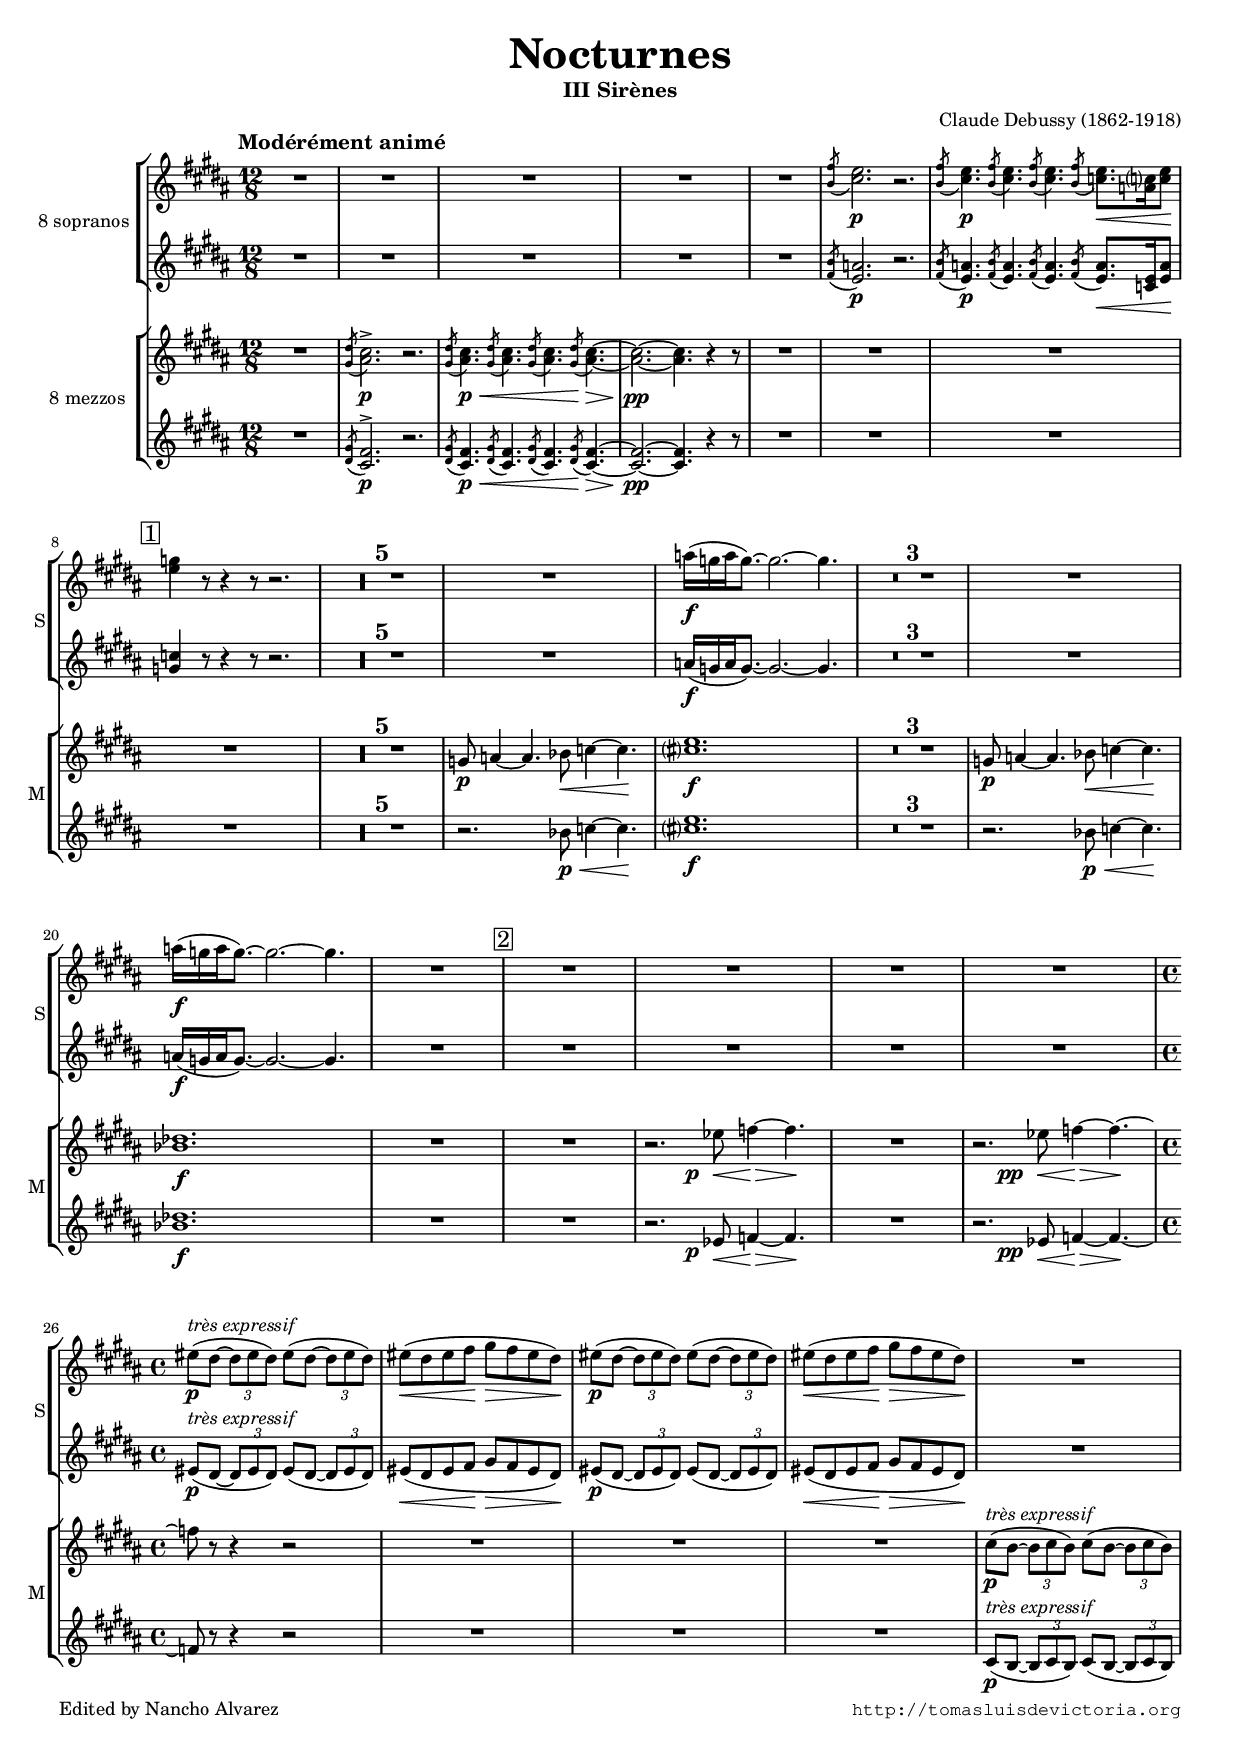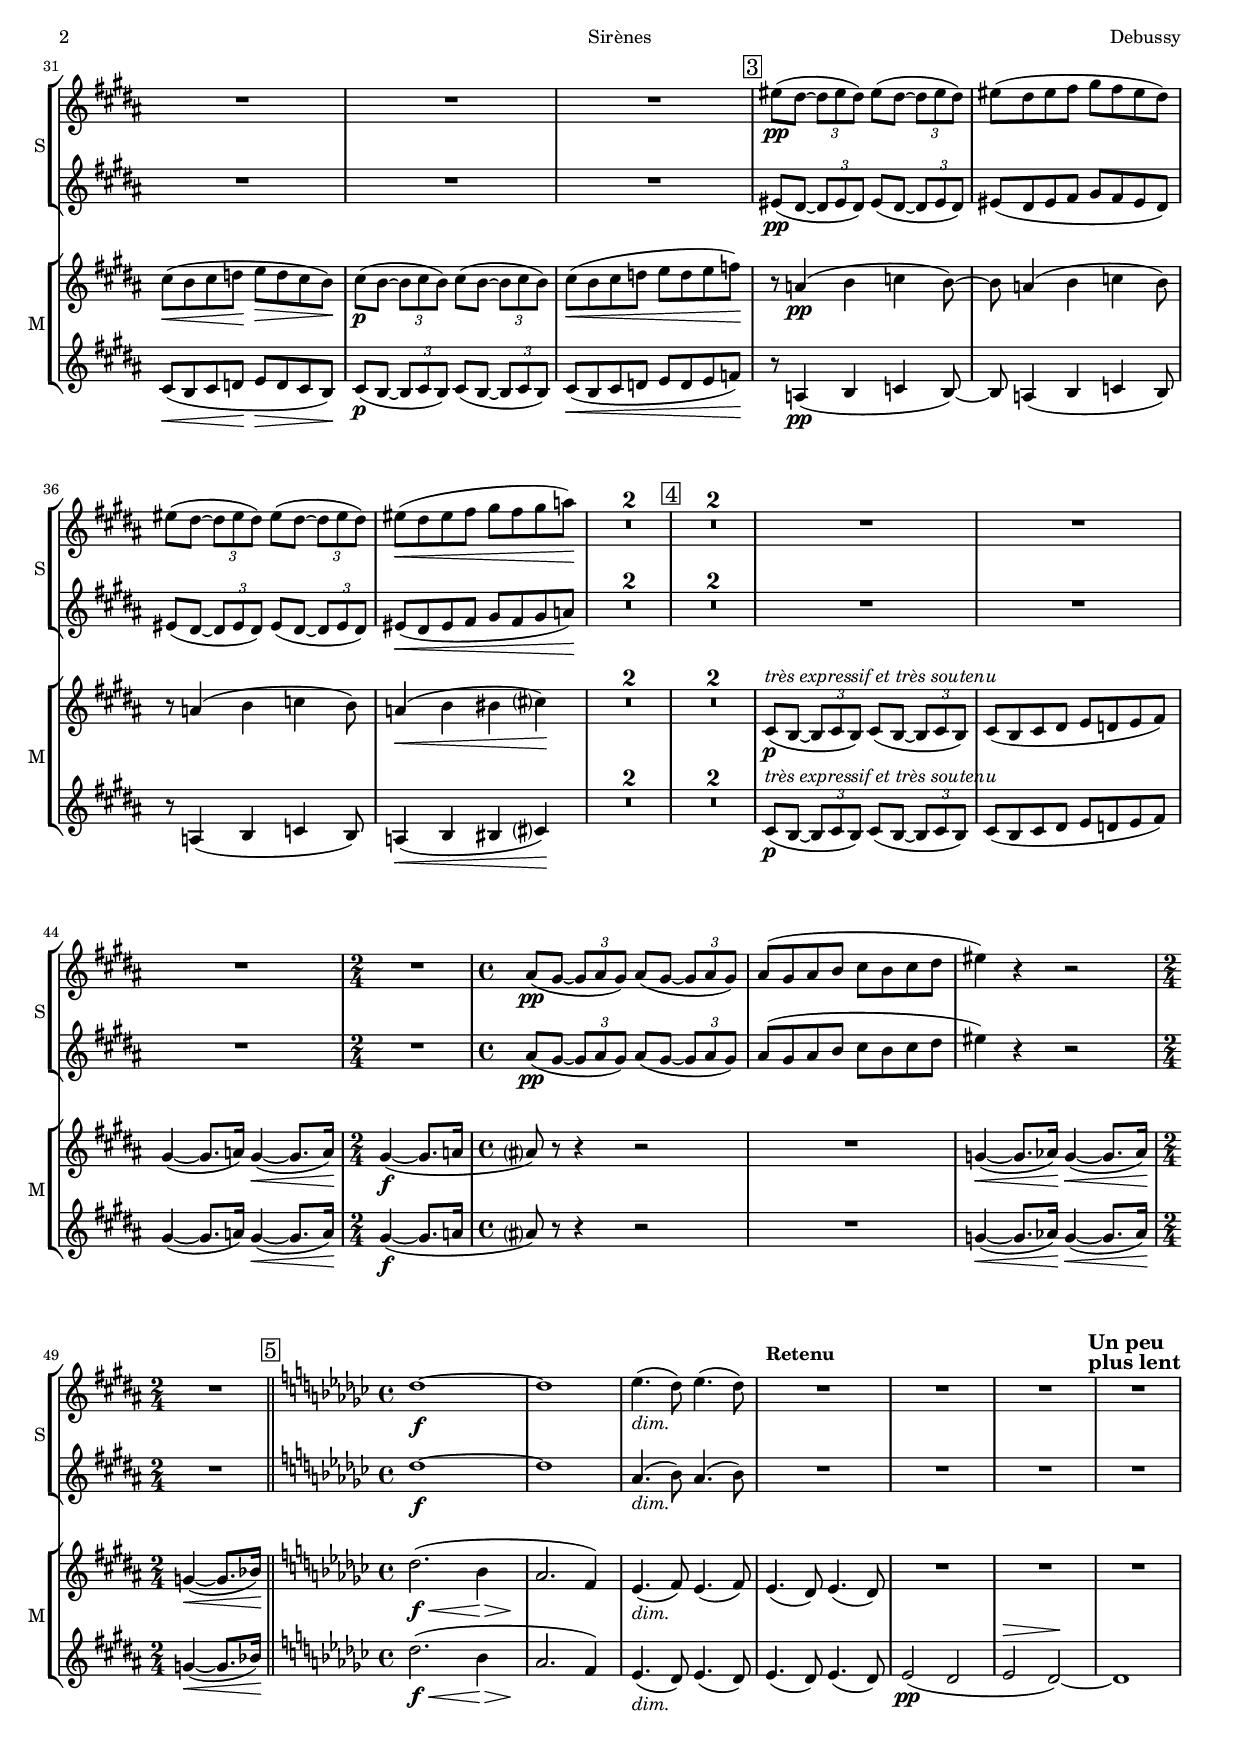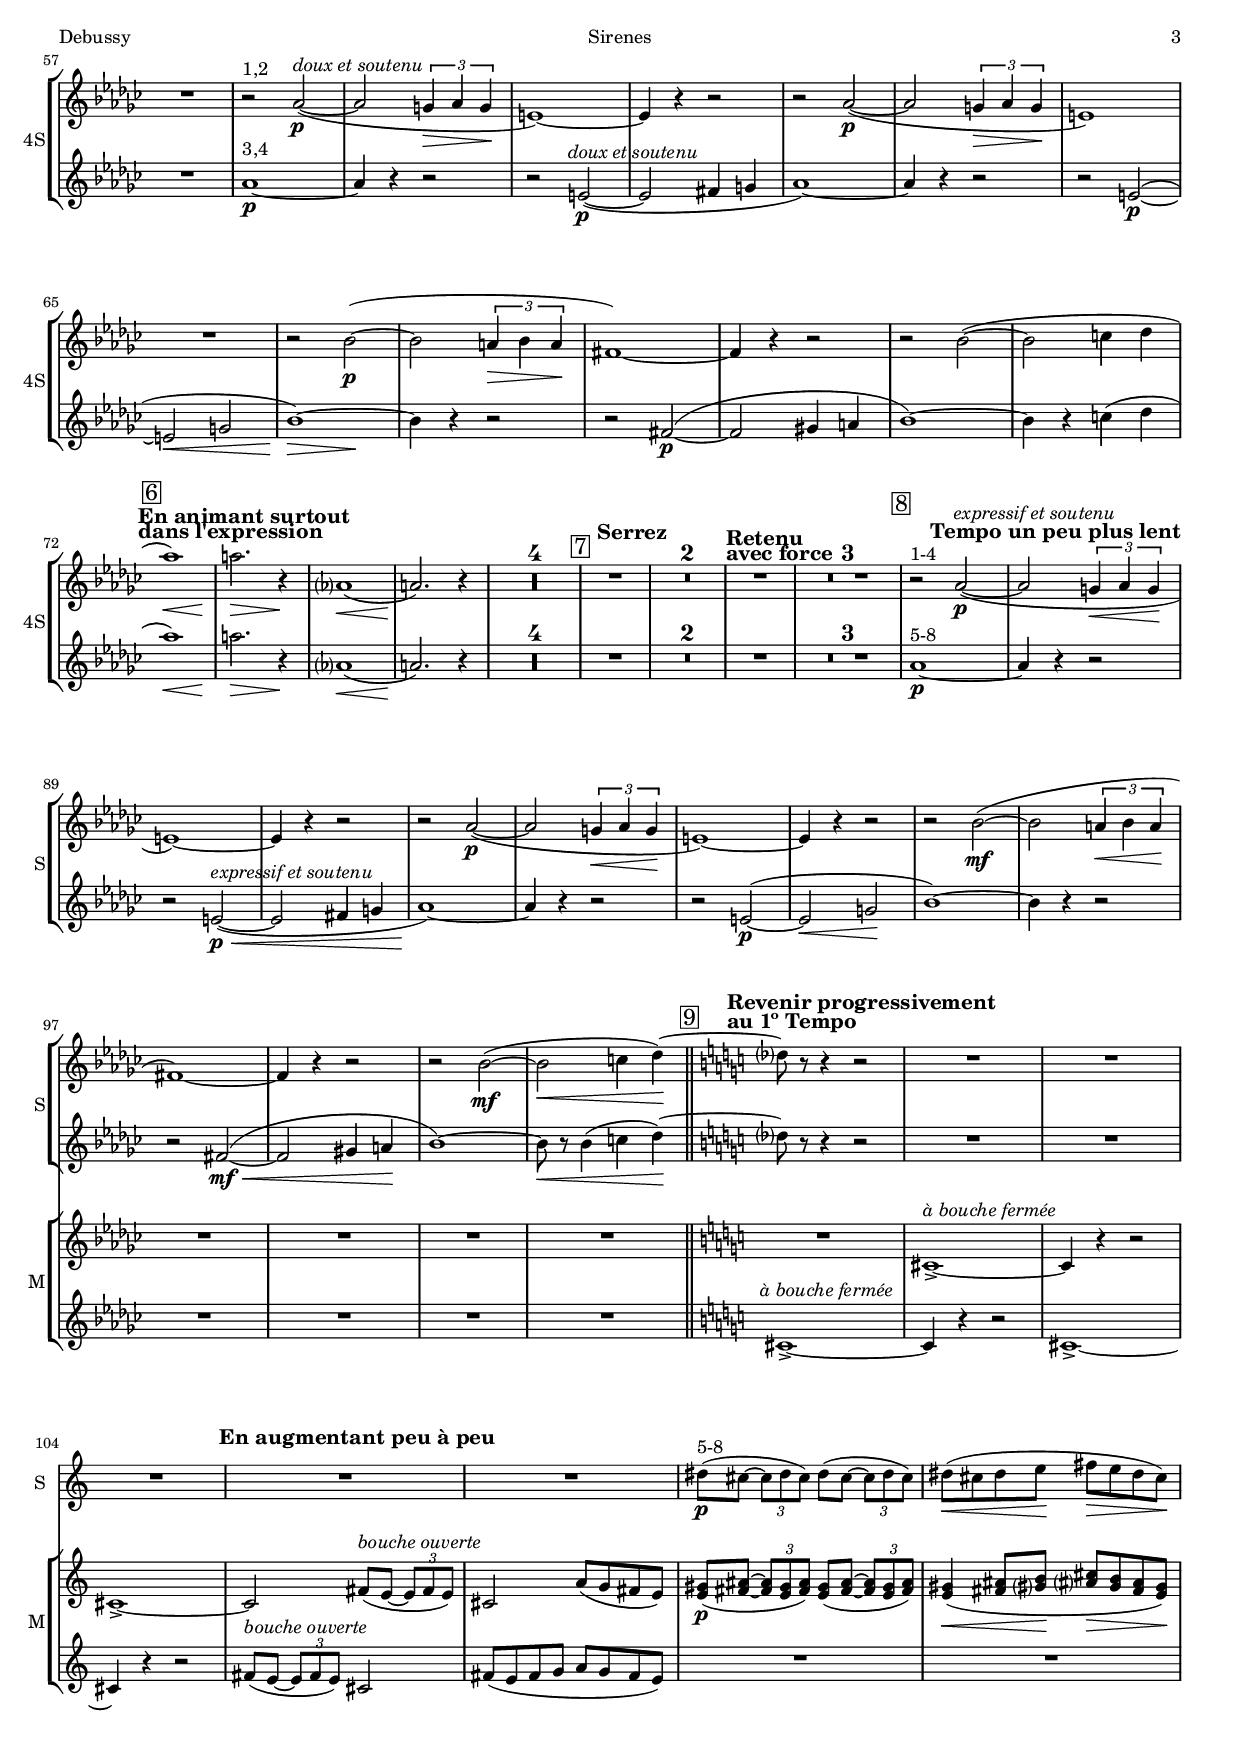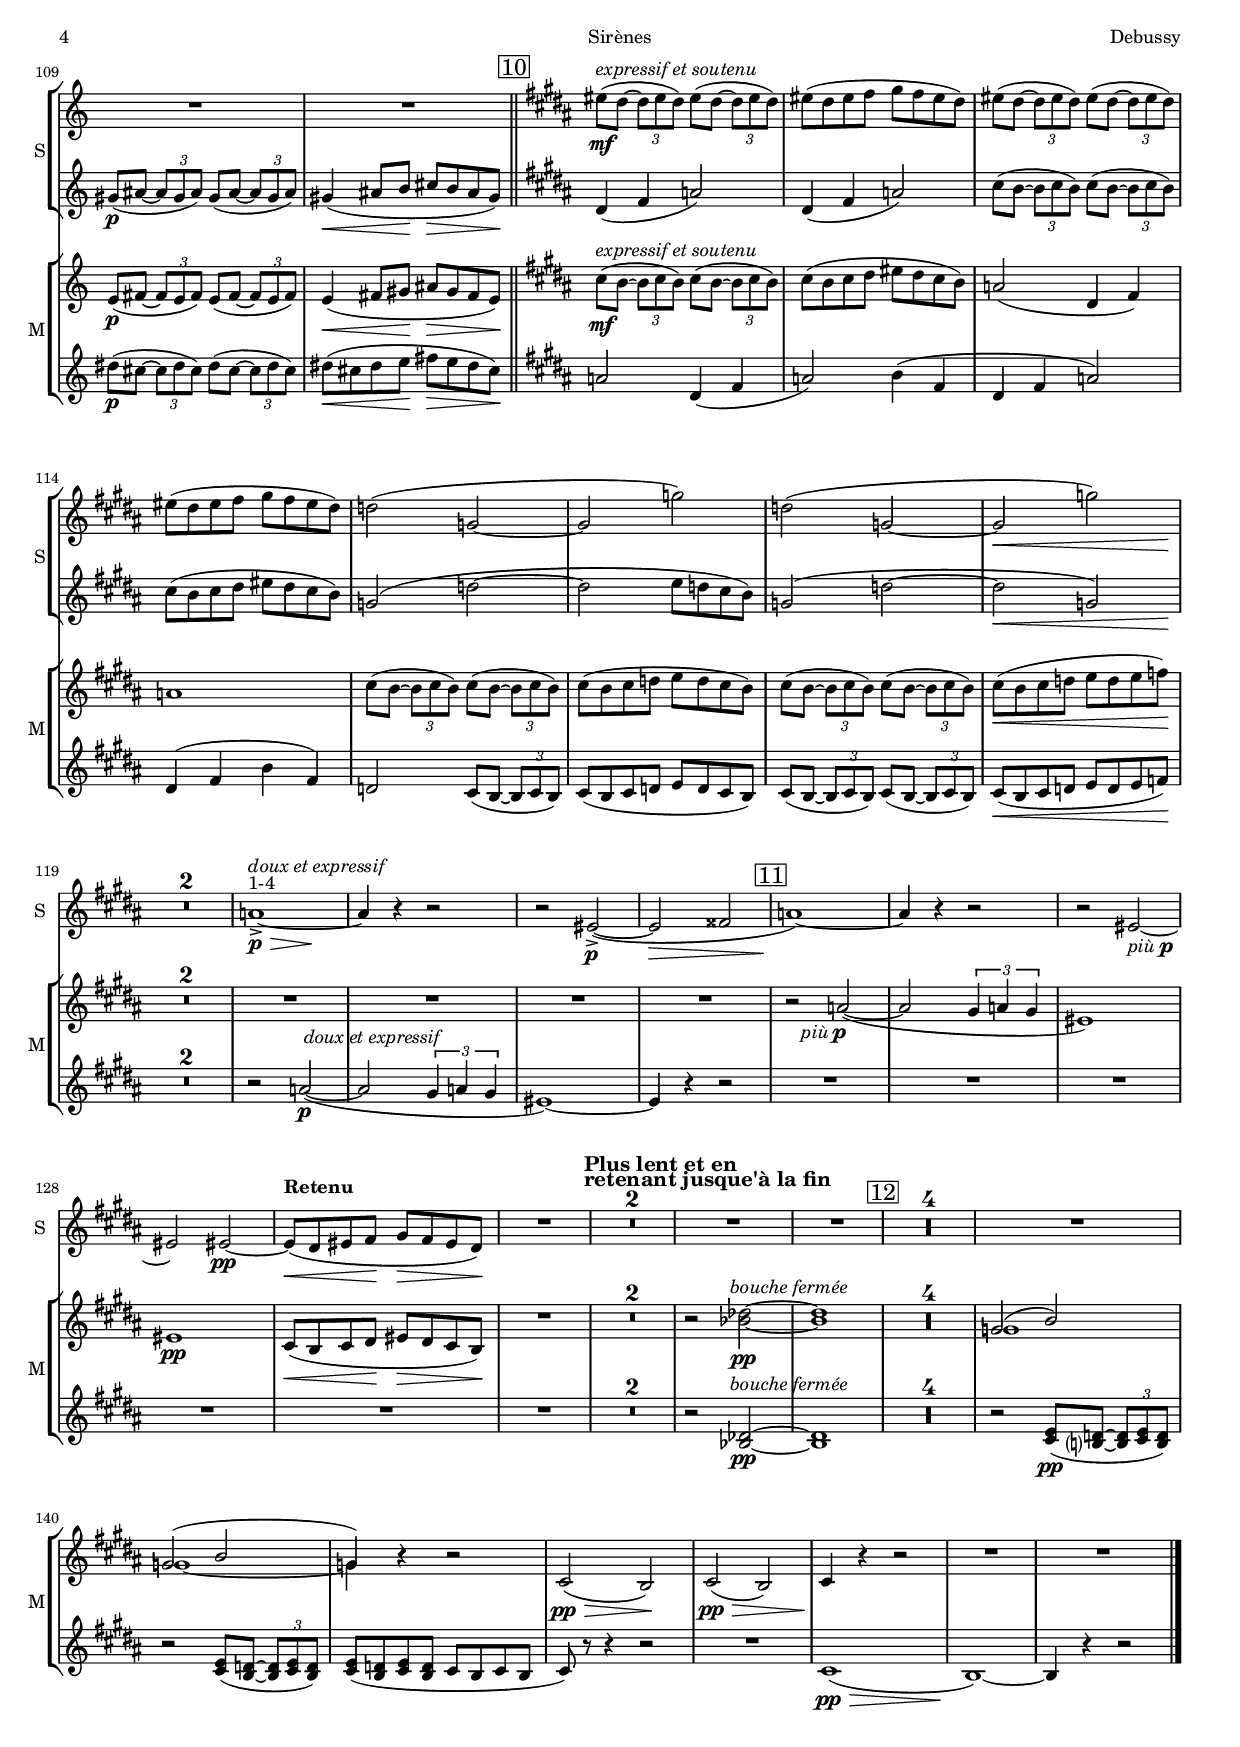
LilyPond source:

\version "2.11.45"

#(set-default-paper-size "a4")
#(set-global-staff-size 16.1)
#(ly:set-option 'point-and-click #f)



\header {
	title=\markup{\bigger \bigger \bigger "Nocturnes" }
	subtitle="III Sirènes" 
	%subsubtitle="(para 8 sopranos y 8 mezzos)"
	composer="Claude Debussy (1862-1918)"
	%opus="(-)"
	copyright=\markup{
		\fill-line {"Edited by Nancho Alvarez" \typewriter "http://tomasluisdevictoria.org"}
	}
%	tagline=""
}

global={\key b \major \time 12/8 \skip 1*12/8*7 \mark \markup {\box 1} 
				 \skip 1*12/8*14 \mark \markup {\box 2}
				 \skip 1*12/8*4 \time 4/4
				 \skip 1*4/4*8 \mark \markup {\box 3}
				 \skip 1*6 \mark \markup {\box 4}
				 \skip 1*5 \time 2/4
				 \skip 2 \time 4/4
				 \skip 1*3 \time 2/4
				 \skip 2 \time 4/4 \key ges \major \bar "||" \mark \markup {\box 5}
				 \skip 1*22 \mark \markup {\box 6}
				 \skip 1*8 \mark \markup {\box 7}
				 \skip 1*7 \mark \markup {\box 8}
				 \skip 1*14 \key c\major \mark \markup {\box 9} \bar "||"
				 \skip 1*10 \key b \major \bar "||" \mark \markup {\box 10}
				 \skip 1*14 \mark \markup {\box 11}
				 \skip 1*10 \mark \markup {\box 12}
				 \skip 1*12 \bar "|." 
}


cantus={
	\once \override TextScript #'X-offset = #-5
	\once \override TextScript #'padding = #2
	s4*0^\markup{\bold \bigger "Modérément animé"}
	R1*12/8*5
	\acciaccatura <fis'' b'>8 <e'' cis''>2.\p r
	\acciaccatura <fis'' b'>8 <e'' cis''>4.\p \acciaccatura <fis'' b'>8 <e'' cis''>4. \acciaccatura <fis'' b'>8 <e'' cis''>4. 
		\acciaccatura <fis'' b'>8 <e'' c''>8.\< <a' c''?>16 <e'' c''>8\!
	<g'' e''>4 r8 r4 r8 r2.
	R1*12/8*6
%15
	\once \set Score.beatLength = #(ly:make-moment 3 16 )
	a''16\f( g'' a'' g''8.) ~  g''2. ~ g''4.
	R1*12/8*4
	\once \set Score.beatLength = #(ly:make-moment 3 16 )
	a''16\f( g'' a'' g''8.) ~  g''2. ~ g''4.
	R1*12/8*5
%26
	s4*0^\markup{\italic "très expressif"}
	eis''8\p( dis'' ~ \times 2/3{dis''8 eis'' dis'')} eis''8( dis'' ~ \times 2/3{dis''8 eis'' dis'')}
	eis''8(\< dis'' eis'' fis''\! gis''\> fis'' eis'' dis'')\!
	eis''8\p( dis'' ~ \times 2/3{dis''8 eis'' dis'')} eis''8( dis'' ~ \times 2/3{dis''8 eis'' dis'')}
	eis''8(\< dis'' eis'' fis''\! gis''\> fis'' eis'' dis''\!)
	R1*4
%34
	eis''8(\pp dis'' ~ \times 2/3{dis''8 eis'' dis'')} eis''8( dis'' ~ \times 2/3{dis''8 eis'' dis'')}
	eis''8( dis'' eis'' fis'' gis'' fis'' eis'' dis'')
	eis''8( dis'' ~ \times 2/3{dis''8 eis'' dis'')} eis''8( dis'' ~ \times 2/3{dis''8 eis'' dis'')}
	eis''8\<( dis'' eis'' fis'' gis'' fis'' gis'' a''\!)
	R1*7
	R1*2/4
%46
	ais'8(\pp gis' ~ \times 2/3{gis'8 ais' gis')} ais'8( gis' ~ \times 2/3{gis'8 ais' gis')}
	ais'8( gis' ais' b' cis'' b' cis'' dis'' 
	eis''4) r r2
	R1*2/4
%50
	des''1\f ~
	des''
	ees''4.(_\markup{\italic "dim."} des''8) ees''4.( des''8)
	\set StaffGroup.shortInstrumentName="4S"
	\once \override TextScript #'padding = #2 
	s4*0^\markup{\bold "Retenu"}
	R1*3
	\override TextScript #'baseline-skip = #0.6
	%\once \override TextScript #'padding = #2
	\once \override TextScript #'X-offset = #-3
	s4*0^\markup{\bigger \bold \column {"Un peu" "plus lent"}}
	R1*2
%58
	r2^"1,2" aes'2\p(^\markup{\italic "doux et soutenu"} ~
	aes' \times 2/3{g'4\> aes' g'\!}
	e'1) ~
	e'4 r r2
%62
	r2 aes'2\p( ~
	aes' \times 2/3{g'4\> aes' g'\!}
	e'1) 
	R1
%66
	r2 bes'2(\p ~
	bes' \times 2/3{a'4\> bes' a'\!}
	fis'1) ~
	fis'4 r4 r2
%70
	r2 bes'( ~
	bes'2 c''4 des''
	\break
	\once \override TextScript #'X-offset = #-3
	<<aes''1)^\markup{\bold \bigger \column{"En animant surtout" "dans l'expression"}} 
	   {s4\< s s s\!}>>
	a''2.\> r4\!
%74
	aes'?1(\<
	a'2.)\! r4
	\set StaffGroup.shortInstrumentName="S"
	\set StaffGroup.instrumentName=""
	R1*4
% 7 de ensayo
	\once \override TextScript #'padding = #3
	s4*0^\markup{\bold \bigger "Serrez"}
	R1
	R1*2
	\once \override TextScript #'X-offset = #-2
	s4*0^\markup{\bold \bigger \column{"Retenu" "avec force"}}
	R1
	R1*3
%87
	%\once \override TextScript #'X-offset = #0
	<<r2^"1-4"^\markup{\italic "         expressif et soutenu"} {s4 s4^\markup{\bold \bigger "Tempo un peu plus lent"}}>> 
	 aes'2\p( ~
	aes' \times 2/3{g'4\< aes' g'\!}
	e'1) ~
	e'4 r r2
	r2 aes'2\p( ~
	aes' \times 2/3{g'4\< aes' g'\!}
	e'1) ~
	e'4 r r2
%95
	r2 bes'2(\mf ~
	bes' \times 2/3{a'4\< bes' a'\!}
	fis'1) ~
	fis'4 r r2
	r2 bes'2(\mf ~
	bes'\< c''4 des'')\! ~
	\once \override TextScript #'X-offset = #-6
	des''?8^\markup{\bold \bigger \column {"Revenir progressivement" "au 1º Tempo"}} r r4 r2
%102
	R1*9
%111
	eis''8\mf(^\markup{\italic "expressif et soutenu"} dis'' ~ \times 2/3 {dis''8 eis'' dis'')} eis''8( dis'' ~ \times 2/3 {dis''8 eis'' dis'')}
	eis''8( dis'' eis'' fis'' gis'' fis'' eis'' dis'')
	eis''(dis'' ~ \times 2/3 {dis''8 eis'' dis'')} eis''8( dis'' ~ \times 2/3 {dis''8 eis'' dis'')}
	eis''8( dis'' eis'' fis'' gis'' fis'' eis'' dis'')
	d''2( g' ~
	g' g'')
	d''2( g' ~
	g'\< <<g'') {s8 s s s\!}>>
	R1*2
%121
	%\once \override Hairpin #'minimum-length = #5.5
	<<a'1->\p^"1-4"^\markup{\italic "doux et expressif"} ~ {s4\> s s8 s\! s4  }>> 
	a'4 r r2 
	r2 eis'2->\p( ~
	eis'\> fisis' 
	a'1)\! ~
	a'4 r r2
	r2 eis'2-\markup { \italic "più" \dynamic "p" } ~
	eis' 2 eis'\pp ~
	\once \override TextScript #'padding = #2
	eis'8(\<^\markup{\bold "Retenu"} dis' eis' fis'\! gis'\> fis' eis' dis'\!)|
	R1
	\once \override TextScript #'X-offset = #-3
	s4*0^\markup{\bold \bigger \column{"Plus lent et en" "retenant jusque'à la fin"}}
	R1*16
}

altus={
	R1*12/8*5
	\acciaccatura <fis' b'>8 <e' a'>2.\p r
	\acciaccatura <fis' b'>8 <e' a'>4.\p \acciaccatura <fis' b'>8 <e' a'>4. \acciaccatura <fis' b'>8 <e'  a'>4. 
		\acciaccatura <fis' b'>8 <e' a'>8.\< <e' c'>16 <e' a'>8\!
	<g' c''>4 r8 r4 r8 r2.
	R1*12/8*6
%15
	a'16\f( g' a' g'8.) ~  g'2. ~ g'4.
	R1*12/8*4
	a'16\f( g' a' g'8.) ~  g'2. ~ g'4.
	R1*12/8*5
%26
	s4*0^\markup{\italic "très expressif"}
	eis'8\p( dis' ~ \times 2/3{dis'8 eis' dis')} eis'8( dis' ~ \times 2/3{dis'8 eis' dis')}
	eis'8(\< dis' eis' fis'\! gis'\> fis' eis' dis')\!
	eis'8\p( dis' ~ \times 2/3{dis'8 eis' dis')} eis'8( dis' ~ \times 2/3{dis'8 eis' dis')}
	eis'8(\< dis' eis' fis'\! gis'\> fis' eis' dis')\!
	R1*4
%34
	eis'8(\pp dis' ~ \times 2/3{dis'8 eis' dis')} eis'8( dis' ~ \times 2/3{dis'8 eis' dis')}
	eis'8( dis' eis' fis' gis' fis' eis' dis')
	eis'8( dis' ~ \times 2/3{dis'8 eis' dis')} eis'8( dis' ~ \times 2/3{dis'8 eis' dis')}
	eis'8\<( dis' eis' fis' gis' fis' gis' a'\!)
	R1*7
	R1*2/4
%46
	ais'8(\pp gis' ~ \times 2/3{gis'8 ais' gis')} ais'8( gis' ~ \times 2/3{gis'8 ais' gis')}
	ais'8( gis' ais' b' cis'' b' cis'' dis'' 
	eis''4) r r2
	R1*2/4
%50
	des''1\f ~
	des''
	aes'4.(_\markup{\italic "dim."} bes'8) aes'4.( bes'8)
	R1*5
%58
	aes'1\p^"3,4" ~
	aes'4 r r2
	r2 
	\once \override TextScript #'X-offset = #-1.2
	   e'2(\p^\markup{\italic "doux et soutenu"} ~
	e'2 fis'4 g'
	aes'1) ~
	aes'4 r r2
	r2 e'2(\p ~
	e'\< g' 
	<<bes'1)\! ~ {s4\> s s\! s }>>
	bes'4 r r2
%68
	r2 fis'(\p ~
	fis' gis'4 a'
	bes'1) ~
	bes'4 r c''( des''
	<<aes''1) {s4\< s s s\!}>>
	a''2.\> r4\!
	aes'?1(\<
	a'2.)\! r4
	R1*11
%87
	aes'1\p^"5-8" ~
	aes'4 r r2
	r2 e'(\p\<^\markup{\italic "expressif et soutenu"} ~ 
	e' fis'4 g'
	aes'1)\! ~
	aes'4 r r2
	r2 e'2(\p ~
	e'\< g'\!
	bes'1) ~
	bes'4 r r2
	r2 fis'\<\mf( ~
	fis' gis'4 a'\!
	bes'1) ~
	bes'8\< r bes'4( c'' des'')\! ~
	des''?8 r r4 r2
%102
	R1*3
	\once \override TextScript #'X-offset = #-3
	\once \override TextScript #'padding = #2
	s4*0^\markup{\bold \bigger "En augmentant peu à peu"}
	R1*2
%107
	dis''8(\p^"5-8" cis'' ~ \times 2/3 {cis''8 dis'' cis'')} dis''8( cis'' ~ \times 2/3 {cis''8 dis'' cis'')}
	dis''8(\< cis'' dis'' e''\! fis''\> e'' dis'' cis''\!)
	gis'8(\p ais' ~ \times 2/3 {ais'8 gis' ais')} gis'8( ais' ~ \times 2/3 {ais'8 gis' ais')}
	gis'4(\< ais'8 b'\! cis''\> b' ais' gis'\!)
%111
	dis'4( fis' a'2)
	dis'4( fis' a'2)
	cis''8( b' ~ \times 2/3 {b'8 cis'' b')} cis''8( b' ~ \times 2/3 {b'8 cis'' b')} 
	cis''8( b' cis'' dis'' eis'' dis'' cis'' b')
	g'2( d'' ~
	d'' e''8( d'' cis'' b')
	g'2( d'' ~
	d''\< <<g') {s8 s s s\!}>>
	R1*2
%121
	R1*9
	R1*17
}

tenor={
	R1*12/8
	\acciaccatura <gis' dis''>8 <ais' cis''>2.\p^> r
	\acciaccatura <gis' dis''>8 <ais' cis''>4.\p\< \acciaccatura <gis' dis''>8 <ais' cis''>4.
		\acciaccatura <gis' dis''>8 <ais' cis''>4. \acciaccatura <gis' dis''>8\! <ais' cis''>4.\> ~
	<ais' cis''>2.\pp\! ~ <ais' cis''>4. r4 r8
	R1*12/8*9
%14
	g'8\p a'4 ~ a'4. bes'8\< c''4 ~ c''4.\!
	<cis''? e''>1.\f
	R1*12/8*3
	g'8\p a'4 ~ a'4. bes'8\< c''4 ~ c''4.\!
	<bes' des''>1.\f
	R1*12/8*2
	<<r2. {s4. s8 s s\p}>> ees''8\< f''4\> ~ f''4.\!
	R1*12/8*1
	<<r2. {s4. s8 s\pp s}>> ees''8\< f''4\> ~ f''4.\! ~
%26
	f''8 r r4 r2
	R1*3
	s4*0^\markup{\italic "très expressif"}
%30
	cis''8(\p b' ~ \times 2/3{b'8 cis'' b')} cis''8( b' ~ \times 2/3{b'8 cis'' b')}
	cis''8(\< b' cis'' d''\! e''\> d'' cis'' b'\!)
	cis''8\p( b' ~ \times 2/3{b'8 cis'' b')} cis''8( b' ~ \times 2/3{b'8 cis'' b')}
	cis''8(\< b' cis'' d'' e'' d'' e'' f'')\!
	r8 a'4\pp( b' c'' b'8) ~
	b'8 a'4( b' c'' b'8)
	r8 a'4( b' c'' b'8)
	a'4(\< b' bis' cis''?)\!
	R1*4
%42
	s4*0^\markup{\italic "très expressif et très soutenu"}
	cis'8(\p b ~ \times 2/3{b8 cis' b)} cis'8( b ~ \times 2/3{b8 cis' b)}
	cis'8( b cis' dis' e' d' e' fis')
	gis'4( ~ gis'8. a'16) gis'4(\< ~ gis'8. a'16)\!
	gis'4(\f ~ gis'8. a'16 
	ais'?8) r r4 r2
	R1
	g'4(\< ~ g'8. aes'16)\! g'4(\< ~ g'8. aes'16)\!
	g'4(\< ~ g'8. bes'16)\!
	\once \override Hairpin #'minimum-length = #8
%50
	des''2.(\<\f \once \override Hairpin #'minimum-length = #4
	 <<bes'4 {s8\> s\!}>>
	aes'2. f'4)
	ees'4.(_\markup{\italic "dim."} f'8) ees'4.( f'8)
	ees'4.( des'8) ees'4.( des'8)
	R1*47
%101 	
	R1
	cis'1->^\markup{\italic "à bouche fermée"} ~
	cis'4 r r2
	cis'1-> ~
	cis'2 fis'8(^\markup{\italic "bouche ouverte"} e' ~ \times 2/3{e'8 fis' e')}
	cis'2 a'8( g' fis' e')
	<gis' e'>8(\p <ais' fis'> ~ \times 2/3{<ais' fis'>8 <gis' e'> <ais' fis'>)} 
	   <gis' e'>8( <ais' fis'> ~ \times 2/3{<ais' fis'>8 <gis' e'> <ais' fis'>)}
	<gis' e'>4(\< <ais' fis'>8 <b' gis'?>\! <cis'' ais'?>\> <b' gis'> <ais' fis'> <gis' e'>)\!
	e'8(\p fis' ~ \times 2/3{fis'8 e' fis')} e'8( fis' ~ \times 2/3{fis'8 e' fis')} 
	e'4(\< fis'8 gis'\! ais'\> gis' fis' e'\!)
%111
	cis''\mf(^\markup{\italic "expressif et soutenu"} b' ~ \times 2/3 {b'8 cis'' b')} cis''8( b' ~ \times 2/3 {b'8 cis'' b')}
	cis''8( b' cis'' dis'' eis'' dis'' cis'' b')
	a'2( dis'4 fis')
	a'1
	cis''8( b' ~ \times 2/3 {b'8 cis'' b')} cis''8( b' ~ \times 2/3 {b'8 cis'' b')}
	cis''8( b' cis'' d'' e'' d'' cis'' b')
	cis''8( b' ~ \times 2/3 {b'8 cis'' b')} cis''8( b' ~ \times 2/3 {b'8 cis'' b')}
	cis''8(\< b' cis'' d'' e'' d'' e'' f'')\!
	R1*2
%121
	R1*4
	r2_\markup{\italic "   più" \dynamic "p"} a'( ~
	a' \times 2/3{gis'4 a' gis'}
	eis'1)
	eis'\pp
	cis'8(\< b cis' dis'\! eis'\> dis' cis' b\!)
	R1*3
%133
	r2
	\once \override TextScript #'X-offset = #-1
	  <bes' des''>2\pp^\markup{\italic "bouche fermée"} ~
	<bes' des''>1
	R1*4
%139
<<
	{\voiceOne g'2( b') g'( b' g'4)} \\
	{g'1 g'1 ~ g'4}
>>
	\oneVoice 
		r4 r2
%142
	cis'2(\pp\> b\!)
	cis'(\pp\> b)
	cis'4\! r r2
	R1*2
}

bassus={
	R1*12/8
	\acciaccatura <dis' gis'>8 <cis' fis'>2.\p^> r
	\acciaccatura <dis' gis'>8 <cis' fis'>4.\p\< \acciaccatura <dis' gis'>8 <cis' fis'>4.
		\acciaccatura <dis' gis'>8 <cis' fis'>4. \acciaccatura <dis' gis'>8\! <cis' fis'>4.\> ~
	<cis' fis'>2.\pp\! ~ <cis' fis'>4. r4 r8
	R1*12/8*9
%14
	r2. bes'8\p\< c''4 ~ c''4.\!
	<cis''? e''>1.\f
	R1*12/8*3
	r2. bes'8\p\< c''4 ~ c''4.\!
	<bes' des''>1.\f
	R1*12/8*2
	<<r2. {s4. s8 s s\p}>> ees'8\< f'4\!\> ~ f'4.\!
	R1*12/8*1
	<<r2. {s4. s8 s\pp s} >> ees'8\< f'4\> ~ f'4.\! ~
%26
	f'8 r r4 r2
	R1*3
	s4*0^\markup{\italic "très expressif"}
%30
	cis'8(\p b ~ \times 2/3{b8 cis' b)} cis'8( b ~ \times 2/3{b8 cis' b)}
	cis'8(\< b cis' d'\! e'\> d' cis' b\!)
	cis'8\p( b ~ \times 2/3{b8 cis' b)} cis'8( b ~ \times 2/3{b8 cis' b)}
	cis'8(\< b cis' d' e' d' e' f')\!
	r8 a4\pp( b c' b8) ~
	b8 a4( b c' b8)
	r8 a4( b c' b8)
	a4(\< b bis cis'?)\!
	R1*4
%42
	s4*0^\markup{\italic "très expressif et très soutenu"}
	cis'8(\p b ~ \times 2/3{b8 cis' b)} cis'8( b ~ \times 2/3{b8 cis' b)}
	cis'8( b cis' dis' e' d' e' fis')
	gis'4( ~ gis'8. a'16) gis'4(\< ~ gis'8. a'16)\!
	gis'4(\f ~ gis'8. a'16 
	ais'?8) r r4 r2
	R1
	g'4(\< ~ g'8. aes'16)\! g'4(\< ~ g'8. aes'16)\!
	g'4(\< ~ g'8. bes'16)\! 
%50
	des''2.(\<\f <<bes'4 {s8\> s\!}>>
	aes'2. f'4)
	ees'4.(_\markup{\italic "dim."} des'8) ees'4.( des'8)
	ees'4.( des'8) ees'4.( des'8)
	ees'2\pp( des'
	ees'^\> des'\!) ~
	des'1 \break
	R1*44
%101 	
	\once \override TextScript #'X-offset = #-2
	cis'1->^\markup{\italic "à bouche fermée"} ~
	cis'4 r r2
	cis'1-> ~
	cis'4 r r2
	fis'8(^\markup{\italic "bouche ouverte"} e' ~ \times 2/3 {e'8 fis' e')} cis'2
	fis'8( e' fis' g' a' g' fis' e')
	R1*2
	dis''8(\p cis'' ~ \times 2/3 {cis''8 dis'' cis'')} dis''8( cis'' ~ \times 2/3 {cis''8 dis'' cis'')}
	dis''8(\< cis'' dis'' e''\! fis''\> e'' dis'' cis''\!)
%111
	a'2 dis'4( fis'
	a'2) b'4( fis'
	dis' fis' a'2)
	dis'4( fis' b' fis')
	d'2 cis'8( b ~ \times 2/3 {b8 cis' b)}
	cis'8( b cis' d' e' d' cis' b)
	cis'8( b ~ \times 2/3 {b8 cis' b)} cis'8( b ~ \times 2/3 {b8 cis' b)}
	cis'8(\< b cis' d' e' d' e' f')\!
	R1*2
%121
	r2 a'(\p^\markup{\italic " doux et expressif"} ~
	a' \times 2/3{gis'4 a' gis'}
	eis'1) ~
	eis'4 r r2
	R1*8
%133
	r2
	\once \override TextScript #'X-offset = #-1
	   <bes des'>2\pp^\markup{\italic "bouche fermée"} ~
	<bes des'>1 
	R1*4 
%139
	r2
	<e' cis'>8(\pp <d' b?> ~ \times 2/3 {<d' b>8 <e' cis'> <d' b>)} 
	%	<e' cis'>8( <d' b> ~ \times 2/3 {<d' b>8 <e' cis'> <d' b>)}
	r2
	<e' cis'>8( <d' b> ~ \times 2/3 {<d' b>8 <e' cis'> <d' b>)}
	%	<e' cis'>8( <d' b> ~ \times 2/3 {<d' b>8 <e' cis'> <d' b>)} 
	<e' cis'>8( <b d'> <e' cis'> <d' b> cis' b cis' b
	cis'8) r r4 r2 |
	R1
	cis'\pp(\>
	b)\! ~
	b4 r r2
}



\score {

<<
\new StaffGroup<<
	\new Staff  <<\global
	\new Voice="v1" {
		%\set Staff.instrumentName="Soprano I "
		\set StaffGroup.instrumentName="8 sopranos "
		\set StaffGroup.shortInstrumentName="S"
		\clef "treble"
		\cantus }
	>>

	
	\new Staff << \global
	\new Voice="v2" {
		%\set Staff.instrumentName="Soprano II "
		\clef "treble" 
		\altus}
	>>
>>
	
\new StaffGroup<<
	\new Staff <<\global
	\new Voice="v3" {
		\set StaffGroup.instrumentName="8 mezzos "
		\set StaffGroup.shortInstrumentName="M"
		%\set Staff.instrumentName="Mezzo I "
		\clef "treble"
		\tenor }
	>>
	

	\new Staff <<\global
	\new Voice="v4" {
		%\set Staff.instrumentName="Mezzo II "
		\clef "treble" 
		\bassus }
	>>
>>
>>

\layout{ 
	%\context {\Lyrics \override VerticalAxisGroup #'minimum-Y-extent = #'(-0 . 0) }
	\context {\Score 
		\override BarNumber #'padding = #2 
		skipBars = ##t
		extraNatural = ##f
	}
	\context {\StaffGroup \consists Instrument_name_engraver }
	\context { \RemoveEmptyStaffContext }
	%\context {\Staff \consists Ambitus_engraver }
}

%\midi {}

}


\paper{
	evenHeaderMarkup=\markup  \fill-line { \fromproperty #'page:page-number-string "Sirènes" "Debussy" }
	oddHeaderMarkup= \markup  \fill-line { \on-the-fly #not-first-page "Debussy" \on-the-fly #not-first-page "Sirenes" \on-the-fly #not-first-page \fromproperty #'page:page-number-string }
	%system-count=8
	%line-width=19.0\cm
	between-system-padding = 0
	ragged-last-bottom = ##f
	head-separation = 1\mm
	foot-separation = 2\mm
}
